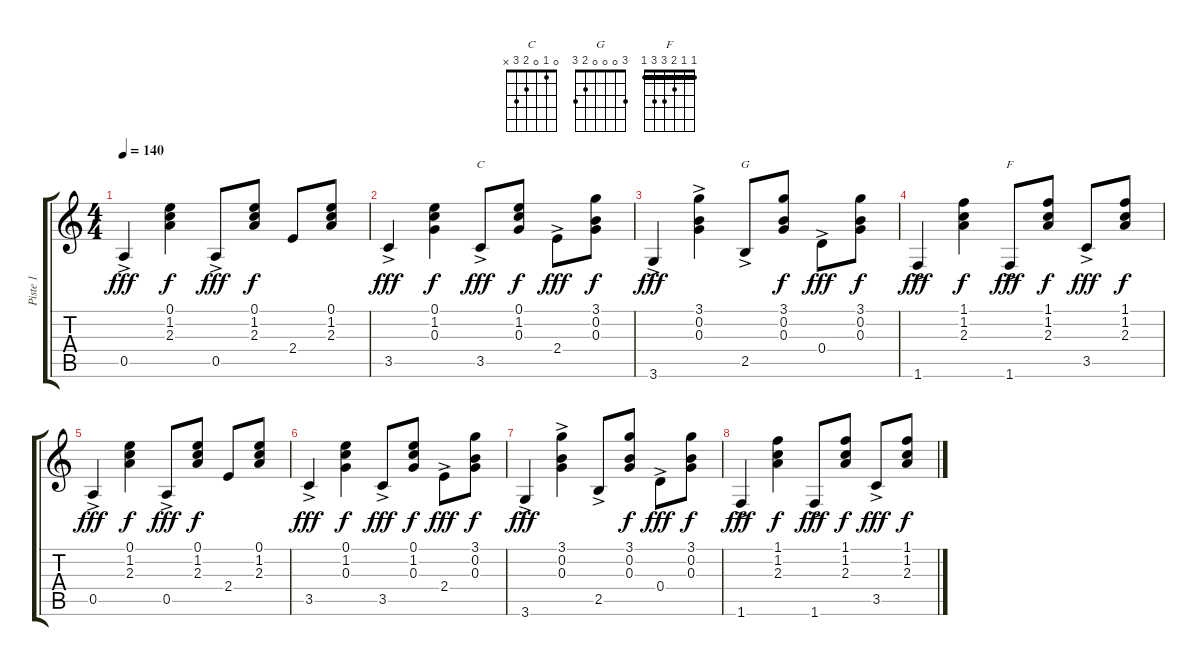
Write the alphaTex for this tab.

\track ("Piste 1" "Piste 1") {instrument acousticguitarnylon}
\staff {score tabs}
\tuning (E4 B3 G3 D3 A2 E2) {hide}
\chord ("C" 0 1 0 2 3 x)
\chord ("G" 3 0 0 0 2 3)
\chord ("F" 1 1 2 3 3 1) {barre 1}
\ts (4 4)
\tempo 140
\clef g2
\ks c
0.5{ac}.4{dy fff instrument acousticguitarnylon} (0.1 1.2 2.3).4{dy f} 0.5{ac}.8{dy fff} (0.1 1.2 2.3).8{dy f} 2.4.8 (0.1 1.2 2.3).8 |
3.5{ac}.4{dy fff} (0.1 1.2 0.3).4{dy f} 3.5{ac}.8{ch "C" dy fff} (0.1 1.2 0.3).8{dy f} 2.4{ac}.8{dy fff} (3.1 0.2 0.3).8{dy f} |
3.6{ac}.4{dy fff} (3.1 0.2{ac} 0.3).4 2.5{ac}.8{ch "G"} (3.1 0.2 0.3).8{dy f} 0.4{ac}.8{dy fff} (3.1 0.2 0.3).8{dy f} |
1.6{ac}.4{dy fff} (1.1 1.2 2.3).4{dy f} 1.6{ac}.8{ch "F" dy fff} (1.1 1.2 2.3).8{dy f} 3.5{ac}.8{dy fff} (1.1 1.2 2.3).8{dy f} |
0.5{ac}.4{dy fff} (0.1 1.2 2.3).4{dy f} 0.5{ac}.8{dy fff} (0.1 1.2 2.3).8{dy f} 2.4.8 (0.1 1.2 2.3).8 |
3.5{ac}.4{dy fff} (0.1 1.2 0.3).4{dy f} 3.5{ac}.8{dy fff} (0.1 1.2 0.3).8{dy f} 2.4{ac}.8{dy fff} (3.1 0.2 0.3).8{dy f} |
3.6{ac}.4{dy fff} (3.1 0.2{ac} 0.3).4 2.5{ac}.8 (3.1 0.2 0.3).8{dy f} 0.4{ac}.8{dy fff} (3.1 0.2 0.3).8{dy f} |
1.6{ac}.4{dy fff} (1.1 1.2 2.3).4{dy f} 1.6{ac}.8{dy fff} (1.1 1.2 2.3).8{dy f} 3.5{ac}.8{dy fff} (1.1 1.2 2.3).8{dy f}
